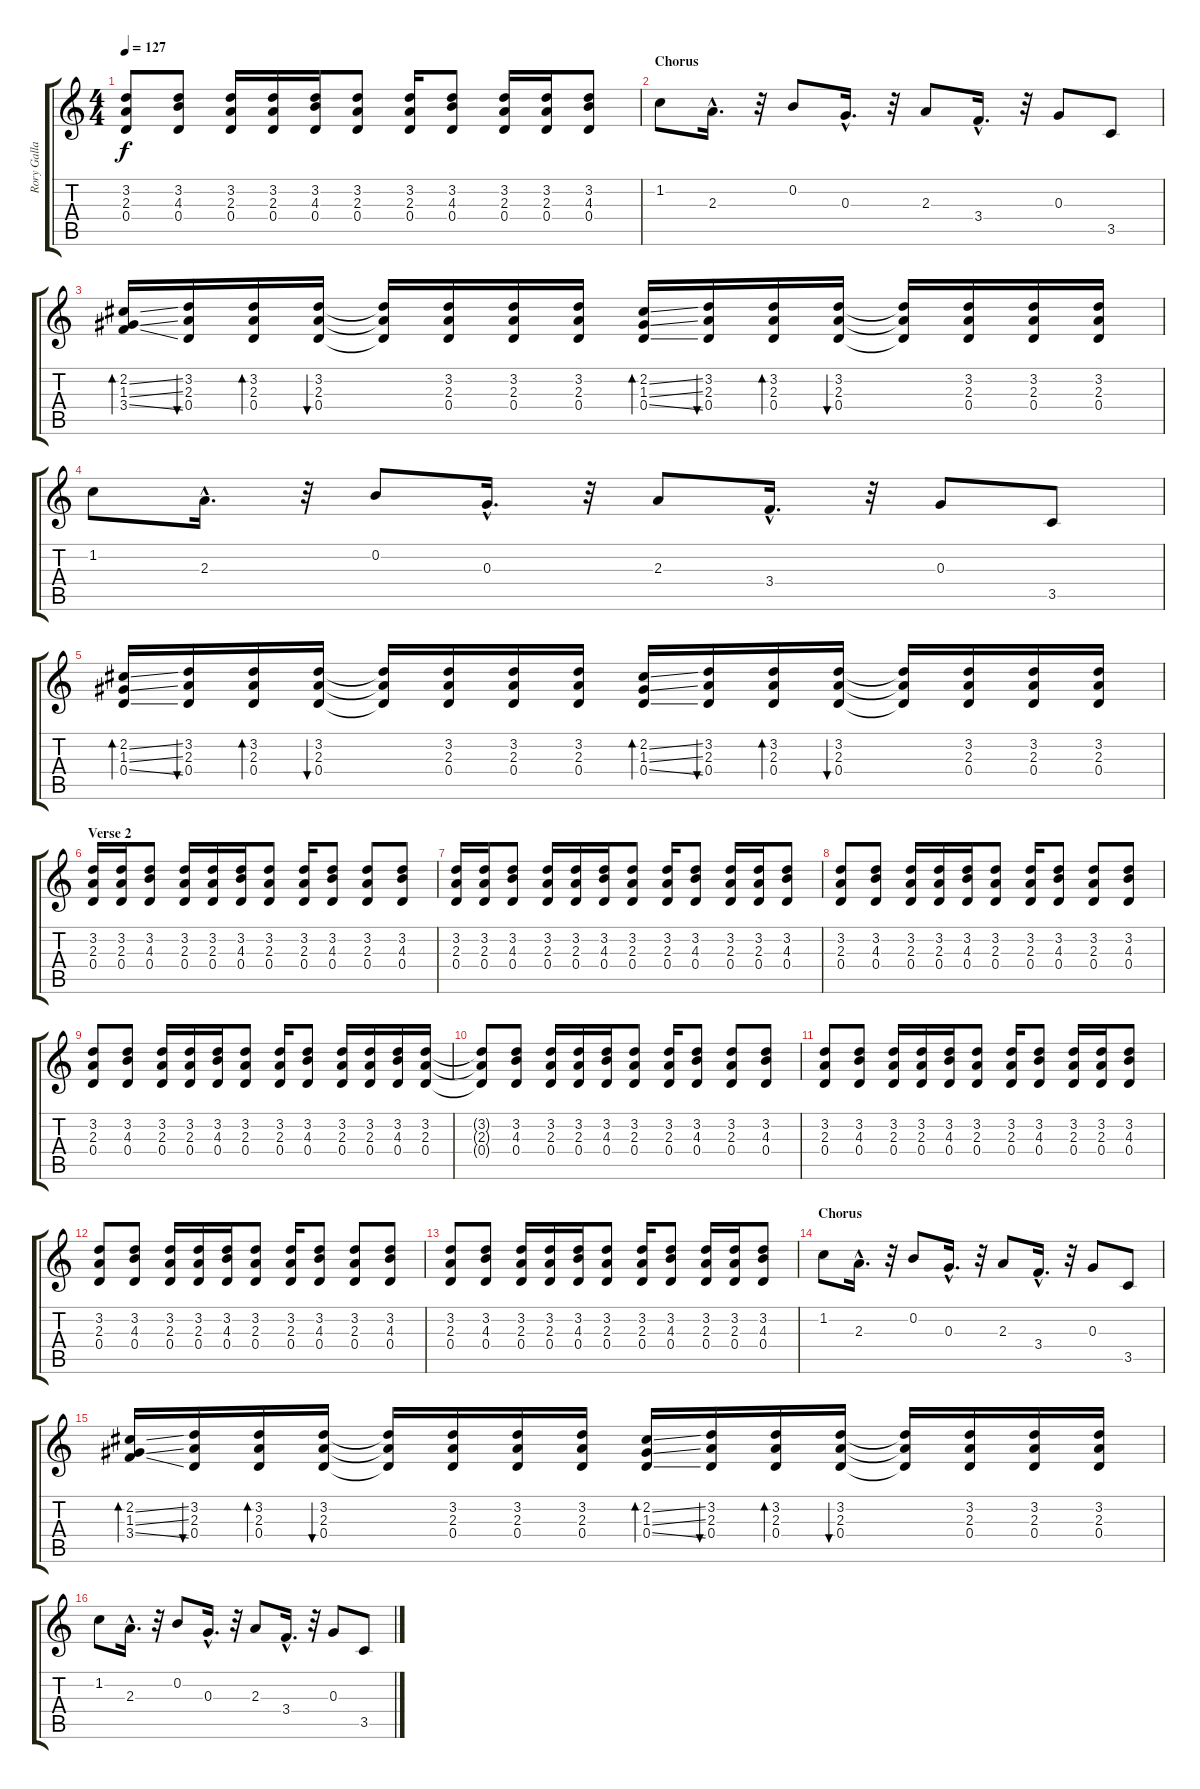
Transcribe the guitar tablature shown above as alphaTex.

\track ("Rory Gallagher" "Rory Galla") {instrument distortionguitar}
\staff {score tabs}
\tuning (E4 B3 G3 D3 A2 E2) {hide}
\ts (4 4)
\tempo 127
\clef g2
\ks c
(3.2 2.3 0.4).8{dy f} (3.2 4.3 0.4).8 (3.2 2.3 0.4).16 (3.2 2.3 0.4).16 (3.2 4.3 0.4).16 (3.2 2.3 0.4).8 (3.2 2.3 0.4).16 (3.2 4.3 0.4).8 (3.2 2.3 0.4).16 (3.2 2.3 0.4).16 (3.2 4.3 0.4).8 |
\section ("" "Chorus")
1.2.8{volume 15} 2.3{hac}.16{d} r.32 0.2.8 0.3{hac}.16{d} r.32 2.3.8 3.4{hac}.16{d} r.32 0.3.8 3.5.8 |
(2.2{ss} 1.3{ss} 3.4{ss}).16{bd 60} (3.2 2.3 0.4).16{bu 60} (3.2 2.3 0.4).16{bd 60} (3.2 2.3 0.4).16{bu 60} (3.2{t} 2.3{t} 0.4{t}).16 (3.2 2.3 0.4).16 (3.2 2.3 0.4).16 (3.2 2.3 0.4).16 (2.2{ss} 1.3{ss} 0.4{ss}).16{bd 60} (3.2 2.3 0.4).16{bu 60} (3.2 2.3 0.4).16{bd 60} (3.2 2.3 0.4).16{bu 60} (3.2{t} 2.3{t} 0.4{t}).16 (3.2 2.3 0.4).16 (3.2 2.3 0.4).16 (3.2 2.3 0.4).16 |
1.2.8 2.3{hac}.16{d} r.32 0.2.8 0.3{hac}.16{d} r.32 2.3.8 3.4{hac}.16{d} r.32 0.3.8 3.5.8 |
(2.2{ss} 1.3{ss} 0.4{ss}).16{bd 60} (3.2 2.3 0.4).16{bu 60} (3.2 2.3 0.4).16{bd 60} (3.2 2.3 0.4).16{bu 60} (3.2{t} 2.3{t} 0.4{t}).16 (3.2 2.3 0.4).16 (3.2 2.3 0.4).16 (3.2 2.3 0.4).16 (2.2{ss} 1.3{ss} 0.4{ss}).16{bd 60} (3.2 2.3 0.4).16{bu 60} (3.2 2.3 0.4).16{bd 60} (3.2 2.3 0.4).16{bu 60} (3.2{t} 2.3{t} 0.4{t}).16 (3.2 2.3 0.4).16 (3.2 2.3 0.4).16 (3.2 2.3 0.4).16 |
\section ("" "Verse 2")
(3.2 2.3 0.4).16 (3.2 2.3 0.4).16 (3.2 4.3 0.4).8 (3.2 2.3 0.4).16 (3.2 2.3 0.4).16 (3.2 4.3 0.4).16 (3.2 2.3 0.4).8 (3.2 2.3 0.4).16 (3.2 4.3 0.4).8 (3.2 2.3 0.4).8 (3.2 4.3 0.4).8 |
(3.2 2.3 0.4).16 (3.2 2.3 0.4).16 (3.2 4.3 0.4).8 (3.2 2.3 0.4).16 (3.2 2.3 0.4).16 (3.2 4.3 0.4).16 (3.2 2.3 0.4).8 (3.2 2.3 0.4).16 (3.2 4.3 0.4).8 (3.2 2.3 0.4).16 (3.2 2.3 0.4).16 (3.2 4.3 0.4).8 |
(3.2 2.3 0.4).8 (3.2 4.3 0.4).8 (3.2 2.3 0.4).16 (3.2 2.3 0.4).16 (3.2 4.3 0.4).16 (3.2 2.3 0.4).8 (3.2 2.3 0.4).16 (3.2 4.3 0.4).8 (3.2 2.3 0.4).8 (3.2 4.3 0.4).8 |
(3.2 2.3 0.4).8 (3.2 4.3 0.4).8 (3.2 2.3 0.4).16 (3.2 2.3 0.4).16 (3.2 4.3 0.4).16 (3.2 2.3 0.4).8 (3.2 2.3 0.4).16 (3.2 4.3 0.4).8 (3.2 2.3 0.4).16 (3.2 2.3 0.4).16 (3.2 4.3 0.4).16 (3.2 2.3 0.4).16 |
(3.2{t} 2.3{t} 0.4{t}).8 (3.2 4.3 0.4).8 (3.2 2.3 0.4).16 (3.2 2.3 0.4).16 (3.2 4.3 0.4).16 (3.2 2.3 0.4).8 (3.2 2.3 0.4).16 (3.2 4.3 0.4).8 (3.2 2.3 0.4).8 (3.2 4.3 0.4).8 |
(3.2 2.3 0.4).8 (3.2 4.3 0.4).8 (3.2 2.3 0.4).16 (3.2 2.3 0.4).16 (3.2 4.3 0.4).16 (3.2 2.3 0.4).8 (3.2 2.3 0.4).16 (3.2 4.3 0.4).8 (3.2 2.3 0.4).16 (3.2 2.3 0.4).16 (3.2 4.3 0.4).8 |
(3.2 2.3 0.4).8 (3.2 4.3 0.4).8 (3.2 2.3 0.4).16 (3.2 2.3 0.4).16 (3.2 4.3 0.4).16 (3.2 2.3 0.4).8 (3.2 2.3 0.4).16 (3.2 4.3 0.4).8 (3.2 2.3 0.4).8 (3.2 4.3 0.4).8 |
(3.2 2.3 0.4).8 (3.2 4.3 0.4).8 (3.2 2.3 0.4).16 (3.2 2.3 0.4).16 (3.2 4.3 0.4).16 (3.2 2.3 0.4).8 (3.2 2.3 0.4).16 (3.2 4.3 0.4).8 (3.2 2.3 0.4).16 (3.2 2.3 0.4).16 (3.2 4.3 0.4).8 |
\section ("" "Chorus")
1.2.8{volume 15} 2.3{hac}.16{d} r.32 0.2.8 0.3{hac}.16{d} r.32 2.3.8 3.4{hac}.16{d} r.32 0.3.8 3.5.8 |
(2.2{ss} 1.3{ss} 3.4{ss}).16{bd 60} (3.2 2.3 0.4).16{bu 60} (3.2 2.3 0.4).16{bd 60} (3.2 2.3 0.4).16{bu 60} (3.2{t} 2.3{t} 0.4{t}).16 (3.2 2.3 0.4).16 (3.2 2.3 0.4).16 (3.2 2.3 0.4).16 (2.2{ss} 1.3{ss} 0.4{ss}).16{bd 60} (3.2 2.3 0.4).16{bu 60} (3.2 2.3 0.4).16{bd 60} (3.2 2.3 0.4).16{bu 60} (3.2{t} 2.3{t} 0.4{t}).16 (3.2 2.3 0.4).16 (3.2 2.3 0.4).16 (3.2 2.3 0.4).16 |
1.2.8 2.3{hac}.16{d} r.32 0.2.8 0.3{hac}.16{d} r.32 2.3.8 3.4{hac}.16{d} r.32 0.3.8 3.5.8
